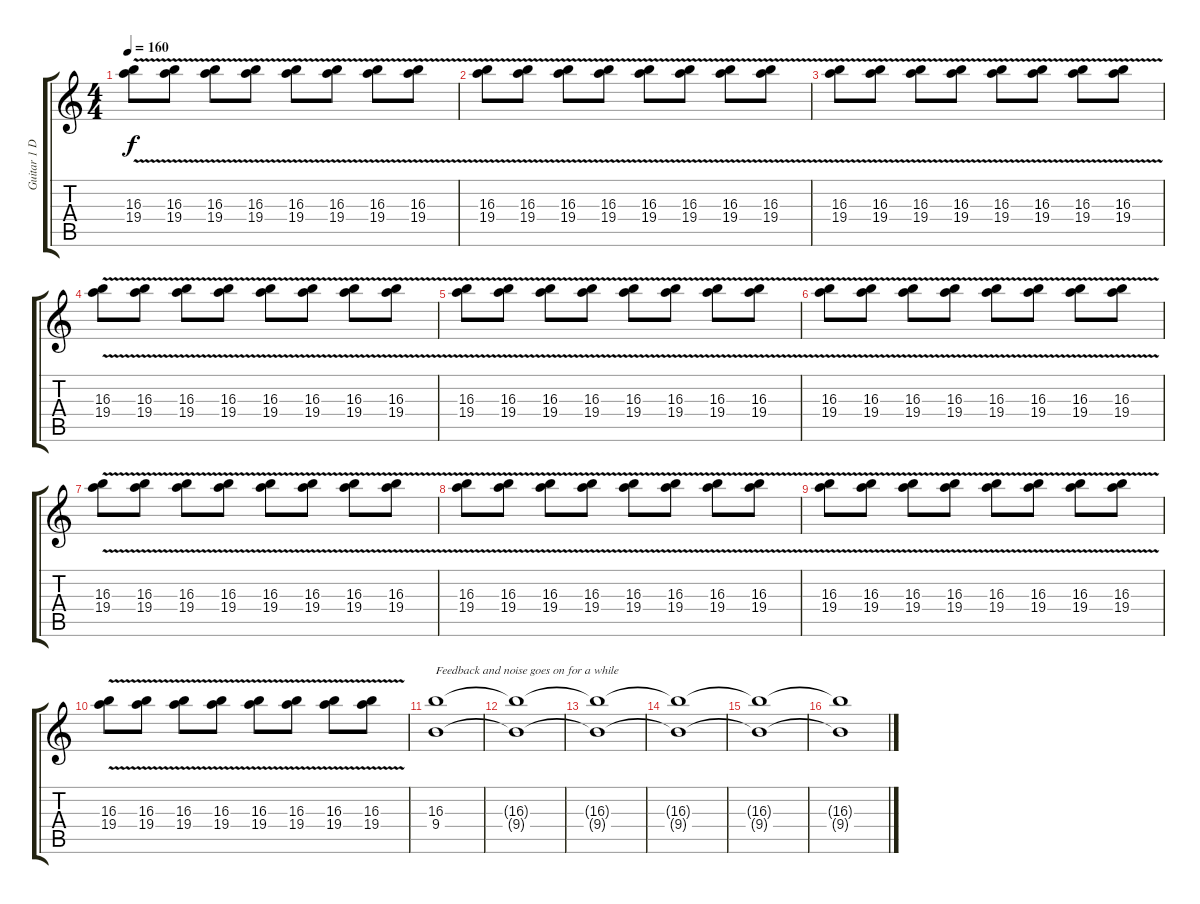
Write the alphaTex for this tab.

\track ("Guitar 1 Disto" "Guitar 1 D") {instrument distortionguitar}
\staff {score tabs}
\tuning (E4 B3 G3 D3 A2 E2) {hide}
\ts (4 4)
\tempo 160
\clef g2
\ks c
(16.3{v} 19.4).8{dy f} (16.3{v} 19.4).8 (16.3{v} 19.4).8 (16.3{v} 19.4).8 (16.3{v} 19.4).8 (16.3{v} 19.4).8 (16.3{v} 19.4).8 (16.3{v} 19.4).8 |
(16.3{v} 19.4).8 (16.3{v} 19.4).8 (16.3{v} 19.4).8 (16.3{v} 19.4).8 (16.3{v} 19.4).8 (16.3{v} 19.4).8 (16.3{v} 19.4).8 (16.3{v} 19.4).8 |
(16.3{v} 19.4).8 (16.3{v} 19.4).8 (16.3{v} 19.4).8 (16.3{v} 19.4).8 (16.3{v} 19.4).8 (16.3{v} 19.4).8 (16.3{v} 19.4).8 (16.3{v} 19.4).8 |
(16.3{v} 19.4).8 (16.3{v} 19.4).8 (16.3{v} 19.4).8 (16.3{v} 19.4).8 (16.3{v} 19.4).8 (16.3{v} 19.4).8 (16.3{v} 19.4).8 (16.3{v} 19.4).8 |
(16.3{v} 19.4).8 (16.3{v} 19.4).8 (16.3{v} 19.4).8 (16.3{v} 19.4).8 (16.3{v} 19.4).8 (16.3{v} 19.4).8 (16.3{v} 19.4).8 (16.3{v} 19.4).8 |
(16.3{v} 19.4).8 (16.3{v} 19.4).8 (16.3{v} 19.4).8 (16.3{v} 19.4).8 (16.3{v} 19.4).8 (16.3{v} 19.4).8 (16.3{v} 19.4).8 (16.3{v} 19.4).8 |
(16.3{v} 19.4).8 (16.3{v} 19.4).8 (16.3{v} 19.4).8 (16.3{v} 19.4).8 (16.3{v} 19.4).8 (16.3{v} 19.4).8 (16.3{v} 19.4).8 (16.3{v} 19.4).8 |
(16.3{v} 19.4).8 (16.3{v} 19.4).8 (16.3{v} 19.4).8 (16.3{v} 19.4).8 (16.3{v} 19.4).8 (16.3{v} 19.4).8 (16.3{v} 19.4).8 (16.3{v} 19.4).8 |
(16.3{v} 19.4).8 (16.3{v} 19.4).8 (16.3{v} 19.4).8 (16.3{v} 19.4).8 (16.3{v} 19.4).8 (16.3{v} 19.4).8 (16.3{v} 19.4).8 (16.3{v} 19.4).8 |
(16.3{v} 19.4).8 (16.3{v} 19.4).8 (16.3{v} 19.4).8 (16.3{v} 19.4).8 (16.3{v} 19.4).8 (16.3{v} 19.4).8 (16.3{v} 19.4).8 (16.3{v} 19.4).8 |
(16.3 9.4).1{txt "Feedback and noise goes on for a while" volume 6} |
(16.3{t} 9.4{t}).1 |
(16.3{t} 9.4{t}).1 |
(16.3{t} 9.4{t}).1 |
(16.3{t} 9.4{t}).1 |
(16.3{t} 9.4{t}).1
